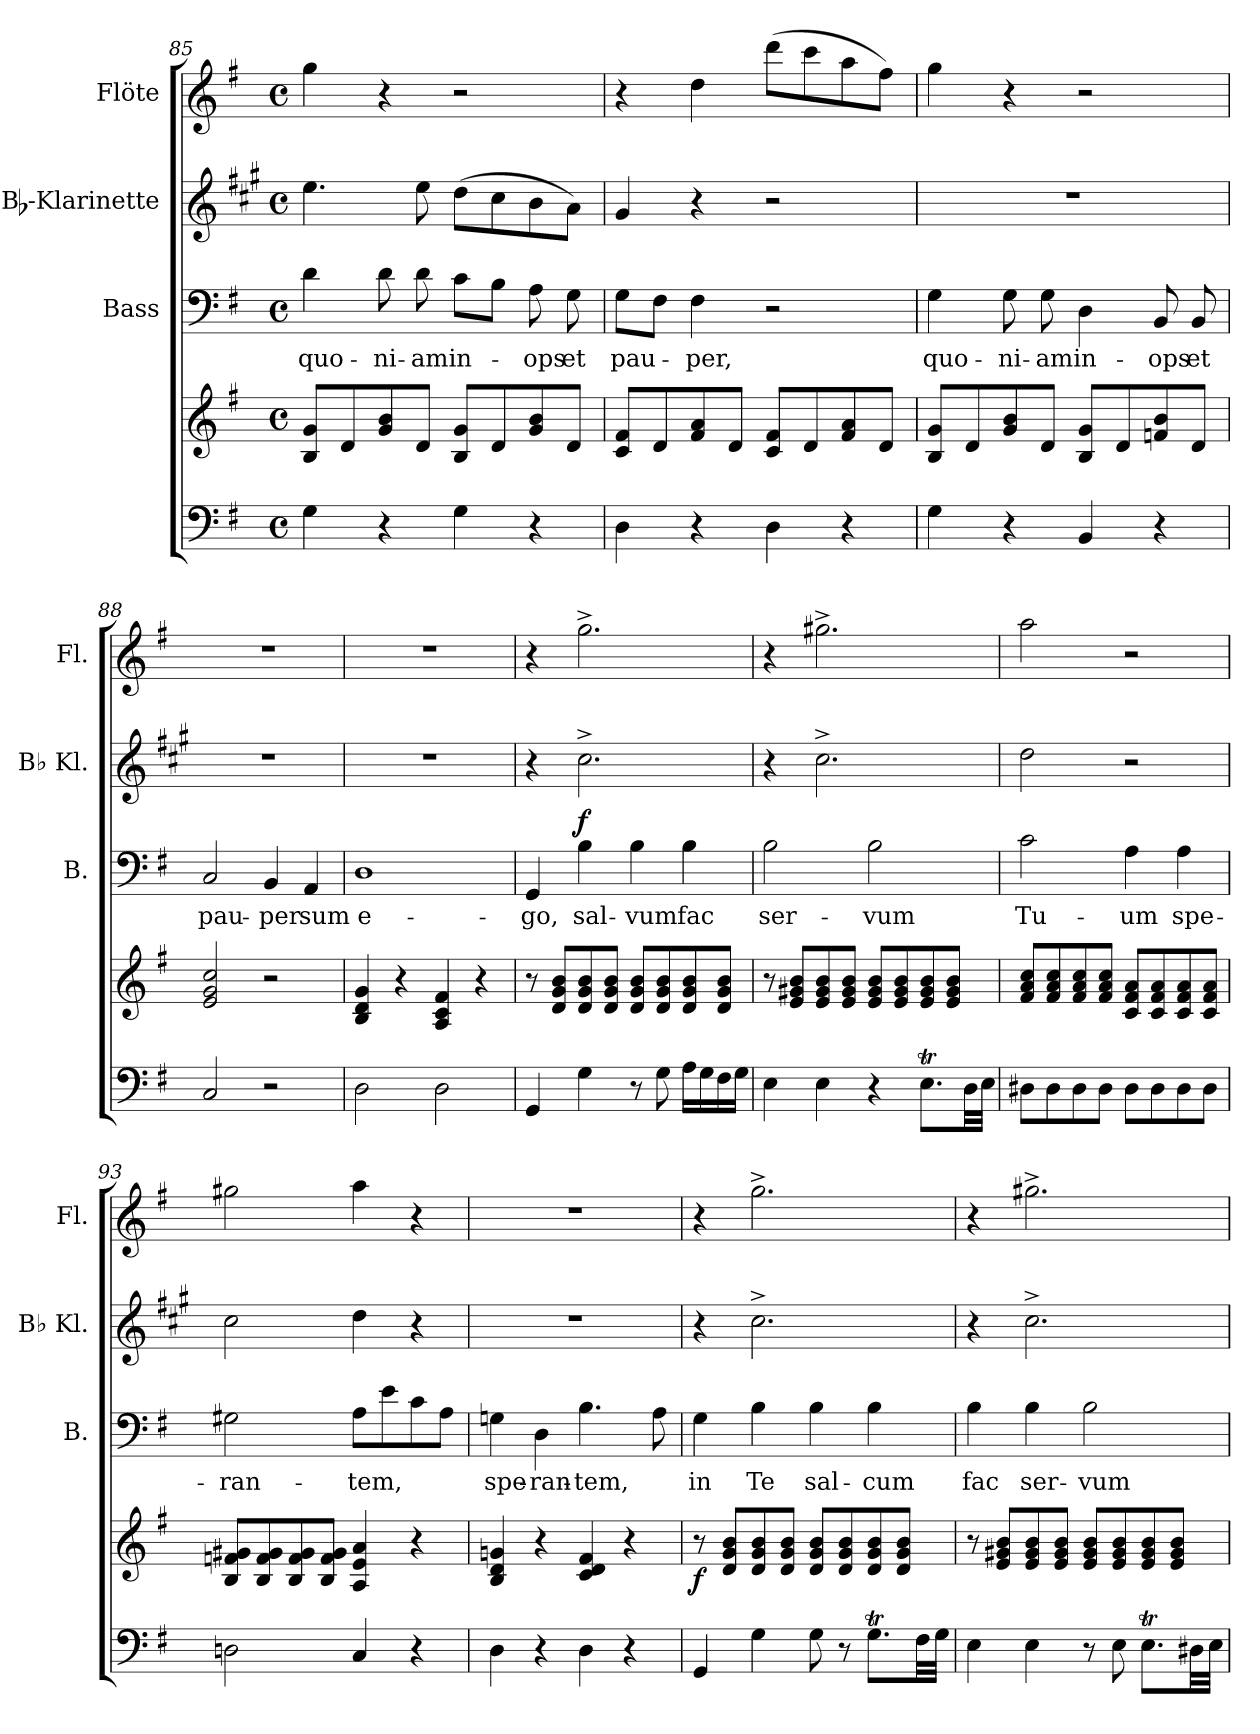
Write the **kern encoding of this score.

**kern	**kern	**dynam	**kern	**text	**dynam	**kern	**kern
*part4	*part4	*part4	*part3	*part3	*part3	*part2	*part1
*staff5	*staff4	*staff4/5	*staff3	*staff3	*staff3	*staff2	*staff1
*	*	*	*I"Bass	*	*	*I"Bb-Klarinette	*I"Flöte
*	*	*	*I'B.	*	*	*I'Bb Kl.	*I'Fl.
!!LO:LB:g=z
*clefF4	*clefG2	*	*clefF4	*	*	*clefG2	*clefG2
*	*	*	*	*	*	*ITrd1c2	*
*k[f#]	*k[f#]	*	*k[f#]	*	*	*k[f#]	*k[f#]
*G:	*G:	*	*G:	*	*	*G:	*G:
*M4/4	*M4/4	*	*M4/4	*	*	*M4/4	*M4/4
*met(c)	*met(c)	*	*met(c)	*	*	*met(c)	*met(c)
=85	=85	=85	=85	=85	=85	=85	=85
!	!	!	!	!LO:LY:b	!	!	!
4G\	8B/ 8g/L	.	4d\	quo-	.	4.dd\	4gg\
.	8d/	.	.	.	.	.	.
!	!	!	!	!LO:LY:b	!	!	!
4r	8g/ 8b/	.	8d\	-ni-	.	.	4r
!	!	!	!	!LO:LY:b	!	!	!
.	8d/J	.	8d\	-am	.	8dd\	.
!	!	!	!	!LO:LY:b	!	!	!
4G\	8B/ 8g/L	.	8c\L	in-	.	(>8cc\L	2r
.	8d/	.	8B\J	.	.	8b\	.
!	!	!	!	!LO:LY:b	!	!	!
4r	8g/ 8b/	.	8A\	-ops	.	8a\	.
!	!	!	!	!LO:LY:b	!	!	!
.	8d/J	.	8G\	et	.	8g\J)	.
=86	=86	=86	=86	=86	=86	=86	=86
!	!	!	!	!LO:LY:b	!	!	!
4D\	8c/ 8f#/L	.	8G\L	pau-	.	4f#/	4r
.	8d/	.	8F#\J	.	.	.	.
!	!	!	!	!LO:LY:b	!	!	!
4r	8f#/ 8a/	.	4F#\	-per,	.	4r	4dd\
.	8d/J	.	.	.	.	.	.
4D\	8c/ 8f#/L	.	2r	.	.	2r	(>8ddd\L
.	8d/	.	.	.	.	.	8ccc\
4r	8f#/ 8a/	.	.	.	.	.	8aa\
.	8d/J	.	.	.	.	.	8ff#\J)
=87	=87	=87	=87	=87	=87	=87	=87
!	!	!	!	!LO:LY:b	!	!	!
4G\	8B/ 8g/L	.	4G\	quo-	.	1r	4gg\
.	8d/	.	.	.	.	.	.
!	!	!	!	!LO:LY:b	!	!	!
4r	8g/ 8b/	.	8G\	-ni-	.	.	4r
!	!	!	!	!LO:LY:b	!	!	!
.	8d/J	.	8G\	-am	.	.	.
!	!	!	!	!LO:LY:b	!	!	!
4BB/	8B/ 8g/L	.	4D\	in-	.	.	2r
.	8d/	.	.	.	.	.	.
!	!	!	!	!LO:LY:b	!	!	!
4r	8fn/ 8b/	.	8BB/	-ops	.	.	.
!	!	!	!	!LO:LY:b	!	!	!
.	8d/J	.	8BB/	et	.	.	.
=88	=88	=88	=88	=88	=88	=88	=88
!	!	!	!	!LO:LY:b	!	!	!
2C/	2e/ 2g/ 2cc/	.	2C/	pau-	.	1r	1r
!	!	!	!	!LO:LY:b	!	!	!
2r	2r	.	4BB/	-per	.	.	.
!	!	!	!	!LO:LY:b	!	!	!
.	.	.	4AA/	sum	.	.	.
!!LO:PB:g=z
=89	=89	=89	=89	=89	=89	=89	=89
!	!	!	!	!LO:LY:b	!	!	!
2D\	4B/ 4d/ 4g/	.	1D	e-	.	1r	1r
.	4r	.	.	.	.	.	.
2D\	4A/ 4c/ 4f#/	.	.	.	.	.	.
.	4r	.	.	.	.	.	.
=90	=90	=90	=90	=90	=90	=90	=90
!	!	!	!	!LO:LY:b	!	!	!
4GG/	8r	.	4GG/	-go,	.	4r	4r
.	8d/ 8g/ 8b/L	.	.	.	.	.	.
!	!	!	!	!LO:LY:b	!LO:DY:a	!	!
4G\	8d/ 8g/ 8b/	.	4B\	sal-	f	2.b^>\	2.gg^>\
.	8d/ 8g/ 8b/J	.	.	.	.	.	.
!	!	!	!	!LO:LY:b	!	!	!
8r	8d/ 8g/ 8b/L	.	4B\	-vum	.	.	.
8G\	8d/ 8g/ 8b/	.	.	.	.	.	.
!	!	!	!	!LO:LY:b	!	!	!
16A\LL	8d/ 8g/ 8b/	.	4B\	fac	.	.	.
16G\	.	.	.	.	.	.	.
16F#\	8d/ 8g/ 8b/J	.	.	.	.	.	.
16G\JJ	.	.	.	.	.	.	.
=91	=91	=91	=91	=91	=91	=91	=91
!	!	!	!	!LO:LY:b	!	!	!
4E\	8r	.	2B\	ser-	.	4r	4r
.	8e/ 8g#X/ 8b/L	.	.	.	.	.	.
4E\	8e/ 8g#/ 8b/	.	.	.	.	2.b^>\	2.gg#X^>\
.	8e/ 8g#/ 8b/J	.	.	.	.	.	.
!	!	!	!	!LO:LY:b	!	!	!
4r	8e/ 8g#/ 8b/L	.	2B\	-vum	.	.	.
.	8e/ 8g#/ 8b/	.	.	.	.	.	.
8.ET\L	8e/ 8g#/ 8b/	.	.	.	.	.	.
.	8e/ 8g#/ 8b/J	.	.	.	.	.	.
32D\LL	.	.	.	.	.	.	.
32E\JJJ	.	.	.	.	.	.	.
=92	=92	=92	=92	=92	=92	=92	=92
!	!	!	!	!LO:LY:b	!	!	!
8D#X\L	8f#/ 8a/ 8cc/L	.	2c\	Tu-	.	2cc\	2aa\
8D#\	8f#/ 8a/ 8cc/	.	.	.	.	.	.
8D#\	8f#/ 8a/ 8cc/	.	.	.	.	.	.
8D#\J	8f#/ 8a/ 8cc/J	.	.	.	.	.	.
!	!	!	!	!LO:LY:b	!	!	!
8D#\L	8c/ 8f#/ 8a/L	.	4A\	-um	.	2r	2r
8D#\	8c/ 8f#/ 8a/	.	.	.	.	.	.
!	!	!	!	!LO:LY:b	!	!	!
8D#\	8c/ 8f#/ 8a/	.	4A\	spe-	.	.	.
8D#\J	8c/ 8f#/ 8a/J	.	.	.	.	.	.
!!LO:LB:g=z
=93	=93	=93	=93	=93	=93	=93	=93
!	!	!	!	!LO:LY:b	!	!	!
2Dn\	8B/ 8fn/ 8g#X/L	.	2G#X\	-ran-	.	2b\	2gg#X\
.	8B/ 8f/ 8g#/	.	.	.	.	.	.
.	8B/ 8f/ 8g#/	.	.	.	.	.	.
.	8B/ 8f/ 8g#/J	.	.	.	.	.	.
!	!	!	!	!LO:LY:b	!	!	!
4C/	4A/ 4e/ 4a/	.	8A\L	-tem,	.	4cc\	4aa\
.	.	.	8e\	.	.	.	.
4r	4r	.	8c\	.	.	4r	4r
.	.	.	8A\J	.	.	.	.
=94	=94	=94	=94	=94	=94	=94	=94
!	!	!	!	!LO:LY:b	!	!	!
4D\	4B/ 4d/ 4gn/	.	4Gn\	spe-	.	1r	1r
!	!	!	!	!LO:LY:b	!	!	!
4r	4r	.	4D\	-ran-	.	.	.
!	!	!	!	!LO:LY:b	!	!	!
4D\	4c/ 4d/ 4f#/	.	4.B\	-tem,	.	.	.
4r	4r	.	.	.	.	.	.
.	.	.	8A\	.	.	.	.
=95	=95	=95	=95	=95	=95	=95	=95
!	!	!LO:DY:b	!	!LO:LY:b	!	!	!
4GG/	8r	f	4G\	in	.	4r	4r
.	8d/ 8g/ 8b/L	.	.	.	.	.	.
!	!	!	!	!LO:LY:b	!	!	!
4G\	8d/ 8g/ 8b/	.	4B\	Te	.	2.b^>\	2.gg^>\
.	8d/ 8g/ 8b/J	.	.	.	.	.	.
!	!	!	!	!LO:LY:b	!	!	!
8G\	8d/ 8g/ 8b/L	.	4B\	sal-	.	.	.
8r	8d/ 8g/ 8b/	.	.	.	.	.	.
!	!	!	!	!LO:LY:b	!	!	!
8.GT\L	8d/ 8g/ 8b/	.	4B\	-cum	.	.	.
.	8d/ 8g/ 8b/J	.	.	.	.	.	.
32F#\LL	.	.	.	.	.	.	.
32G\JJJ	.	.	.	.	.	.	.
!!LO:PB:g=z
=96	=96	=96	=96	=96	=96	=96	=96
!	!	!	!	!LO:LY:b	!	!	!
4E\	8r	.	4B\	fac	.	4r	4r
.	8e/ 8g#X/ 8b/L	.	.	.	.	.	.
!	!	!	!	!LO:LY:b	!	!	!
4E\	8e/ 8g#/ 8b/	.	4B\	ser-	.	2.b^>\	2.gg#X^>\
.	8e/ 8g#/ 8b/J	.	.	.	.	.	.
!	!	!	!	!LO:LY:b	!	!	!
8r	8e/ 8g#/ 8b/L	.	2B\	-vum	.	.	.
8E\	8e/ 8g#/ 8b/	.	.	.	.	.	.
8.ET\L	8e/ 8g#/ 8b/	.	.	.	.	.	.
.	8e/ 8g#/ 8b/J	.	.	.	.	.	.
32D#X\LL	.	.	.	.	.	.	.
32E\JJJ	.	.	.	.	.	.	.
=	=	=	=	=	=	=	=
*-	*-	*-	*-	*-	*-	*-	*-
